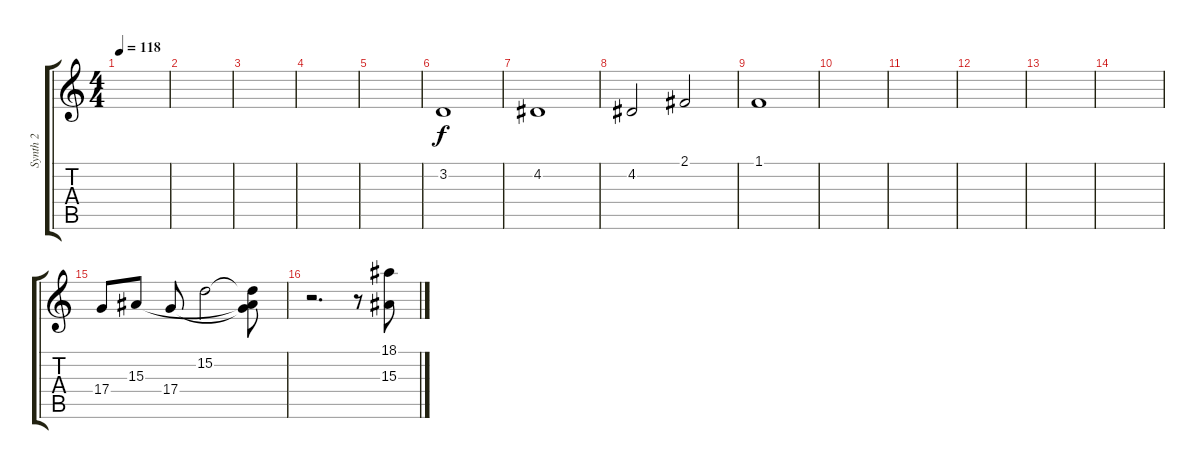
\track ("Synth 2" "Synth 2") {instrument choiraahs}
\staff {score tabs}
\tuning (E4 B3 G3 D3 A2 E2) {hide}
\ts (4 4)
\tempo 118
\clef g2
\ks c
|
|
|
|
|
3.2.1 |
4.2.1 |
4.2.2 2.1.2 |
1.1.1 |
|
|
|
|
|
17.4.8{volume 10 instrument lead2sawtooth} 15.3.8 17.4.8 15.2.2 (15.2{t} 15.3{t} 17.4{t}).8 |
r.2{d} r.8 (18.1 15.3).8
